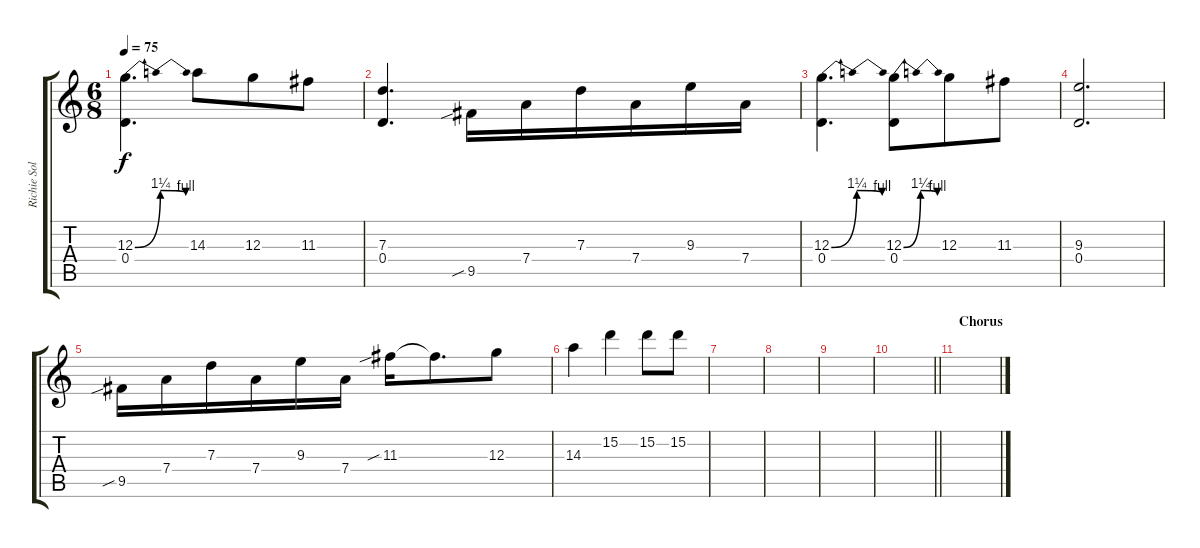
\track ("Richie Solo" "Richie Sol") {instrument distortionguitar}
\staff {score tabs}
\tuning (E4 B3 G3 D3 A2 E2) {hide}
\ts (6 8)
\tempo 75
\clef g2
\ks c
(12.3{be (bendrelease 0 0 15 5 15 5 60 4)} 0.4).4{d dy f} 14.3.8 12.3.8 11.3.8 |
(7.3 0.4).4{d} 9.5{sib}.16 7.4.16 7.3.16 7.4.16 9.3.16 7.4.16 |
(12.3{be (bendrelease 0 0 15 5 15 5 60 4)} 0.4).4{d} (12.3{be (bendrelease 0 0 15 5 15 5 60 4)} 0.4).8 12.3.8 11.3.8 |
(9.3 0.4).2{d} |
9.5{sib}.16 7.4.16 7.3.16 7.4.16 9.3.16 7.4.16 11.3{sib}.16 11.3{t}.8{d} 12.3.8 |
14.3.4 15.2.4 15.2.8 15.2.8 |
|
|
|
\barLineRight lightlight
|
\section ("" "Chorus")
